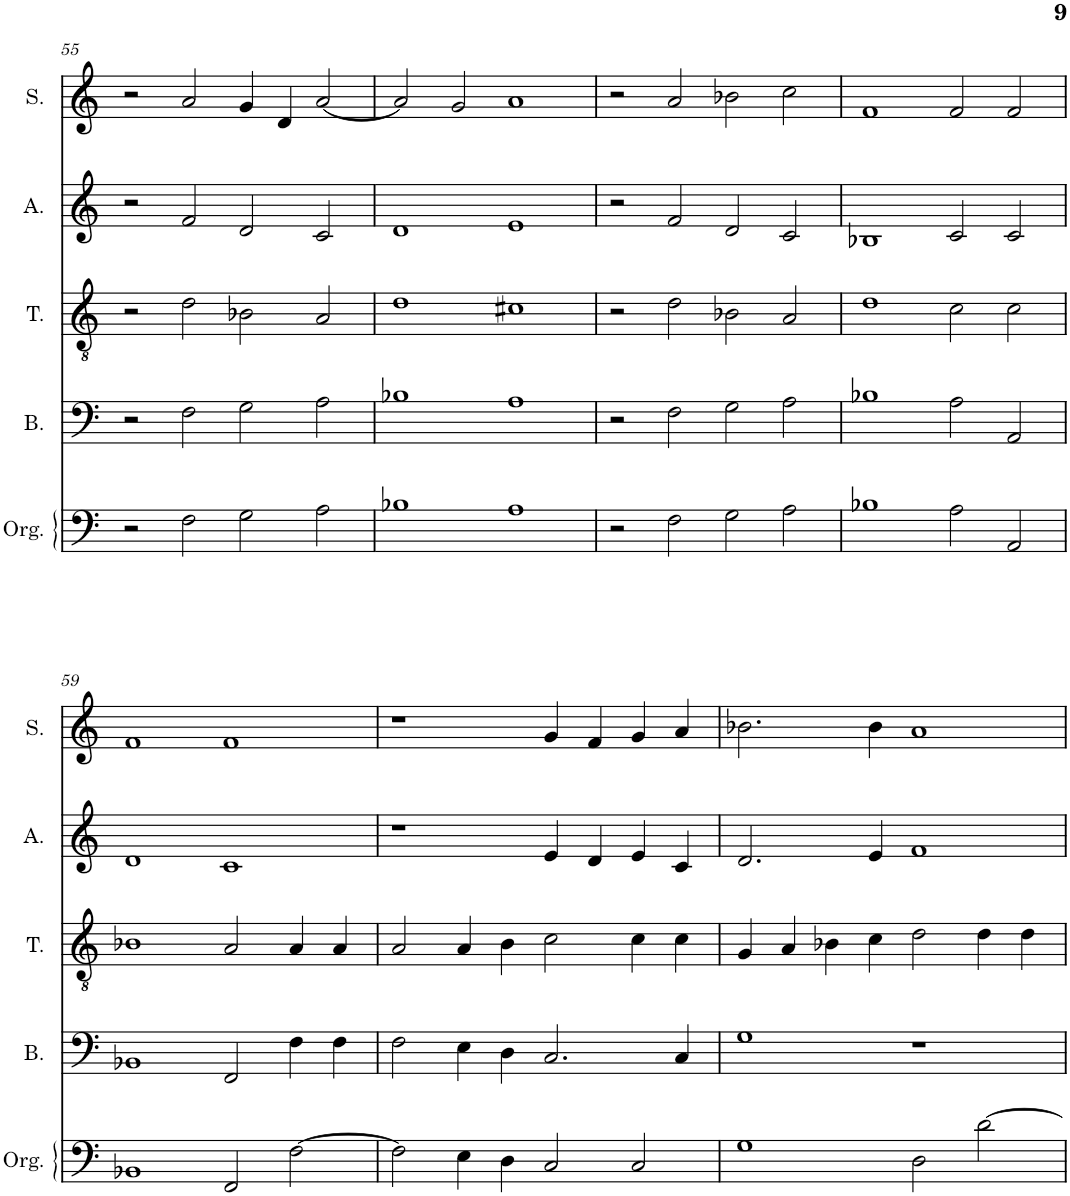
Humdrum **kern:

**kern	**kern	**kern	**kern	**kern
*part5	*part4	*part3	*part2	*part1
*staff5	*staff4	*staff3	*staff2	*staff1
*I"Orgue	*I"Basse	*I"Tenor	*I"Alto	*I"Soprano
*I'Org.	*I'B.	*I'T.	*I'A.	*I'S.
!!LO:PB:g=z
*clefF4	*clefF4	*clefGv2	*clefG2	*clefG2
*k[]	*k[]	*k[]	*k[]	*k[]
*M4/2	*M4/2	*M4/2	*M4/2	*M4/2
=55	=55	=55	=55	=55
2r	2r	2r	2r	2r
2F\	2F\	2d\	2f/	2a/
2G\	2G\	2B-X\	2d/	4g/
.	.	.	.	4d/
2A\	2A\	2A/	2c/	[2a/
=56	=56	=56	=56	=56
1B-X	1B-X	1d	1d	2a/]
.	.	.	.	2g/
1A	1A	1c#X	1e	1a
=57	=57	=57	=57	=57
2r	2r	2r	2r	2r
2F\	2F\	2d\	2f/	2a/
2G\	2G\	2B-X\	2d/	2b-X\
2A\	2A\	2A/	2c/	2cc\
=58	=58	=58	=58	=58
1B-X	1B-X	1d	1B-X	1f
2A\	2A\	2c\	2c/	2f/
2AA/	2AA/	2c\	2c/	2f/
!!LO:LB:g=z
=59	=59	=59	=59	=59
1BB-X	1BB-X	1B-X	1d	1f
2FF/	2FF/	2A/	1c	1f
[2F\	4F\	4A/	.	.
.	4F\	4A/	.	.
=60	=60	=60	=60	=60
2F\]	2F\	2A/	1r	1r
4E\	4E\	4A/	.	.
4D\	4D\	4B\	.	.
2C/	2.C/	2c\	4e/	4g/
.	.	.	4d/	4f/
2C/	.	4c\	4e/	4g/
.	4C/	4c\	4c/	4a/
=61	=61	=61	=61	=61
1G	1G	4G/	2.d/	2.b-X\
.	.	4A/	.	.
.	.	4B-X\	.	.
.	.	4c\	4e/	4b-\
2D\	1r	2d\	1f	1a
[2d\	.	4d\	.	.
.	.	4d\	.	.
=	=	=	=	=
*-	*-	*-	*-	*-
